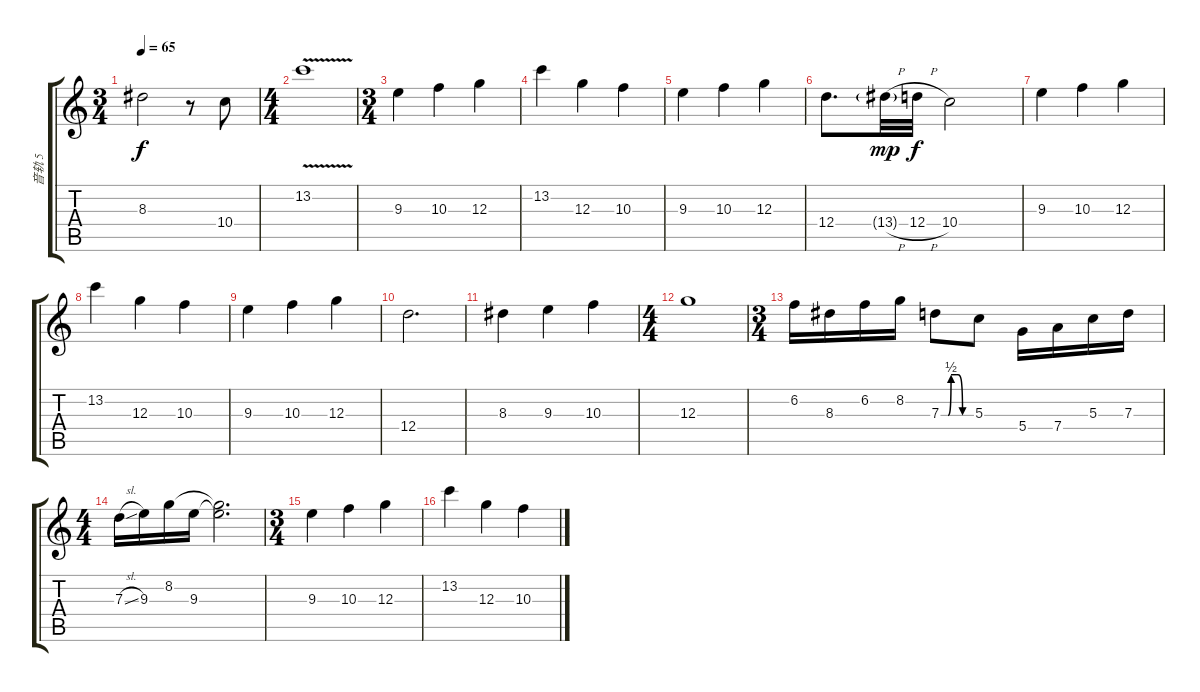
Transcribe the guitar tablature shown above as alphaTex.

\track ("音轨 5" "音轨 5") {instrument electricguitarjazz}
\staff {score tabs}
\tuning (E4 B3 G3 D3 A2 E2) {hide}
\ts (3 4)
\tempo 65
\clef g2
\ks c
8.3.2{dy f} r.8 10.4.8 |
\ts (4 4)
13.2{v}.1 |
\ts (3 4)
9.3.4 10.3.4 12.3.4 |
13.2.4 12.3.4 10.3.4 |
9.3.4 10.3.4 12.3.4 |
12.4.8{d} 13.4{h g}.32{dy mp} 12.4{h}.32{dy f} 10.4.2 |
9.3.4 10.3.4 12.3.4 |
13.2.4 12.3.4 10.3.4 |
9.3.4 10.3.4 12.3.4 |
12.4.2{d} |
8.3.4 9.3.4 10.3.4 |
\ts (4 4)
12.3.1 |
\ts (3 4)
6.2.16 8.3.16 6.2.16 8.2.16 7.3{be (custom 0 0 14 0 20 2 30 2 34 2 43 0 60 0)}.8 5.3.8 5.4.16 7.4.16 5.3.16 7.3.16 |
\ts (4 4)
7.3{sl}.16 9.3.16 8.2.16 9.3.16 (8.2{t} 9.3{t}).2{d} |
\ts (3 4)
9.3.4 10.3.4 12.3.4 |
13.2.4 12.3.4 10.3.4
